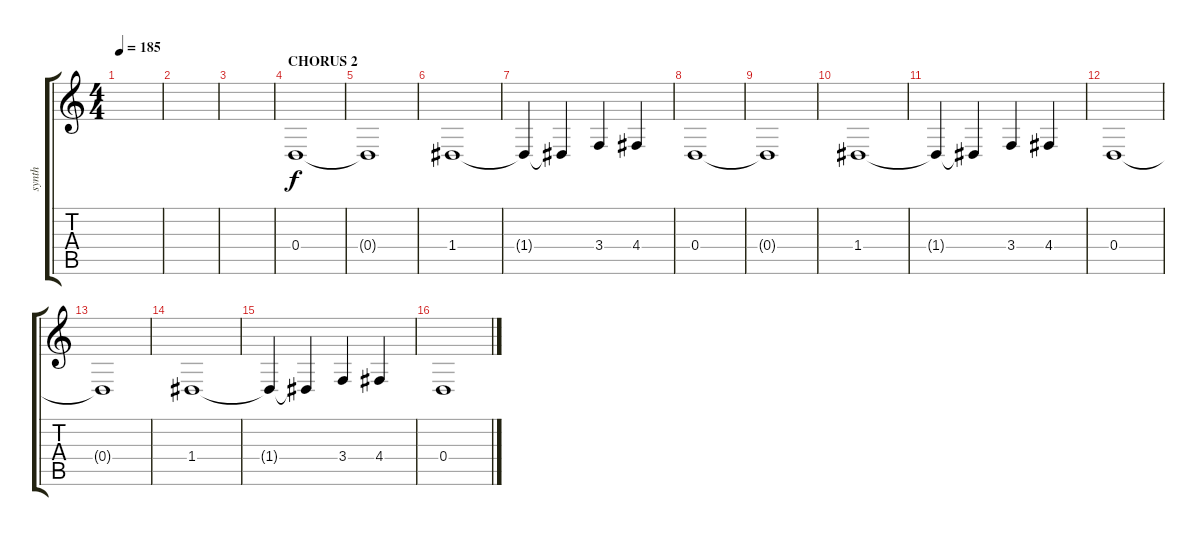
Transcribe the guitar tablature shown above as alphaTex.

\track ("synth" "synth") {instrument pad4choir}
\staff {score tabs}
\tuning (E4 B3 G3 D3 A2 D2) {hide}
\ts (4 4)
\tempo 185
\clef g2
\ks c
|
|
|
\section ("" "CHORUS 2")
0.4.1 |
0.4{t}.1 |
1.4.1 |
1.4{t}.4 1.4{t}.4 3.4.4 4.4.4 |
0.4.1 |
0.4{t}.1 |
1.4.1 |
1.4{t}.4 1.4{t}.4 3.4.4 4.4.4 |
0.4.1 |
0.4{t}.1 |
1.4.1 |
1.4{t}.4 1.4{t}.4 3.4.4 4.4.4 |
0.4.1
